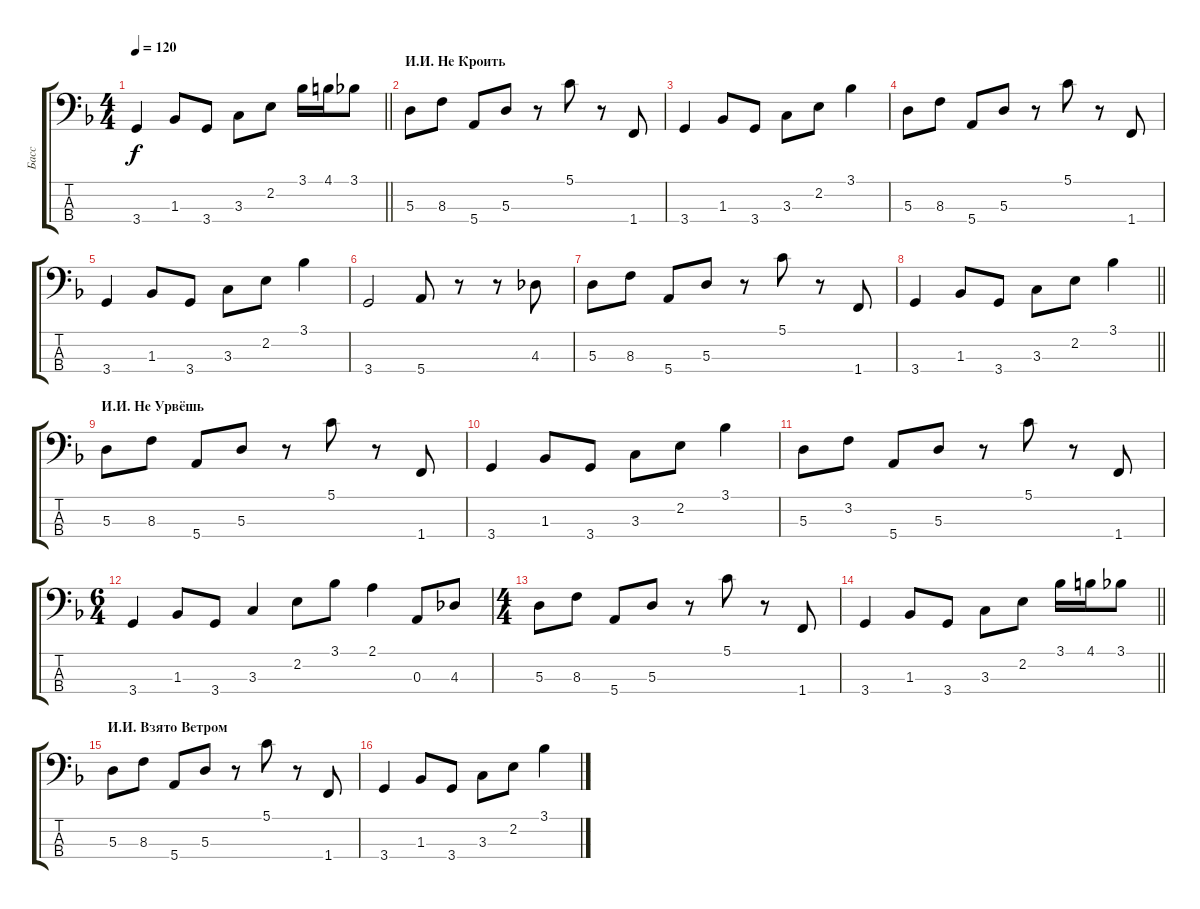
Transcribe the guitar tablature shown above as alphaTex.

\track ("Басс" "Басс") {instrument electricbassfinger}
\staff {score tabs}
\tuning (G2 D2 A1 E1) {hide}
\ts (4 4)
\tempo 120
\clef f4
\barLineRight lightlight
\ks dminor
3.4.4{dy f} 1.3.8 3.4.8 3.3.8 2.2.8 3.1.16 4.1.16 3.1.8 |
\section ("" "И.И. Не Кроить")
5.3.8 8.3.8 5.4.8 5.3.8 r.8 5.1.8 r.8 1.4.8 |
3.4.4 1.3.8 3.4.8 3.3.8 2.2.8 3.1.4 |
5.3.8 8.3.8 5.4.8 5.3.8 r.8 5.1.8 r.8 1.4.8 |
3.4.4 1.3.8 3.4.8 3.3.8 2.2.8 3.1.4 |
3.4.2 5.4.8 r.8 r.8 4.3.8 |
5.3.8 8.3.8 5.4.8 5.3.8 r.8 5.1.8 r.8 1.4.8 |
\barLineRight lightlight
3.4.4 1.3.8 3.4.8 3.3.8 2.2.8 3.1.4 |
\section ("" "И.И. Не Урвёшь")
5.3.8 8.3.8 5.4.8 5.3.8 r.8 5.1.8 r.8 1.4.8 |
3.4.4 1.3.8 3.4.8 3.3.8 2.2.8 3.1.4 |
5.3.8 3.2.8 5.4.8 5.3.8 r.8 5.1.8 r.8 1.4.8 |
\ts (6 4)
3.4.4 1.3.8 3.4.8 3.3.4 2.2.8 3.1.8 2.1.4 0.3.8 4.3.8 |
\ts (4 4)
5.3.8 8.3.8 5.4.8 5.3.8 r.8 5.1.8 r.8 1.4.8 |
\barLineRight lightlight
3.4.4 1.3.8 3.4.8 3.3.8 2.2.8 3.1.16 4.1.16 3.1.8 |
\section ("" "И.И. Взято Ветром")
5.3.8 8.3.8 5.4.8 5.3.8 r.8 5.1.8 r.8 1.4.8 |
3.4.4 1.3.8 3.4.8 3.3.8 2.2.8 3.1.4
